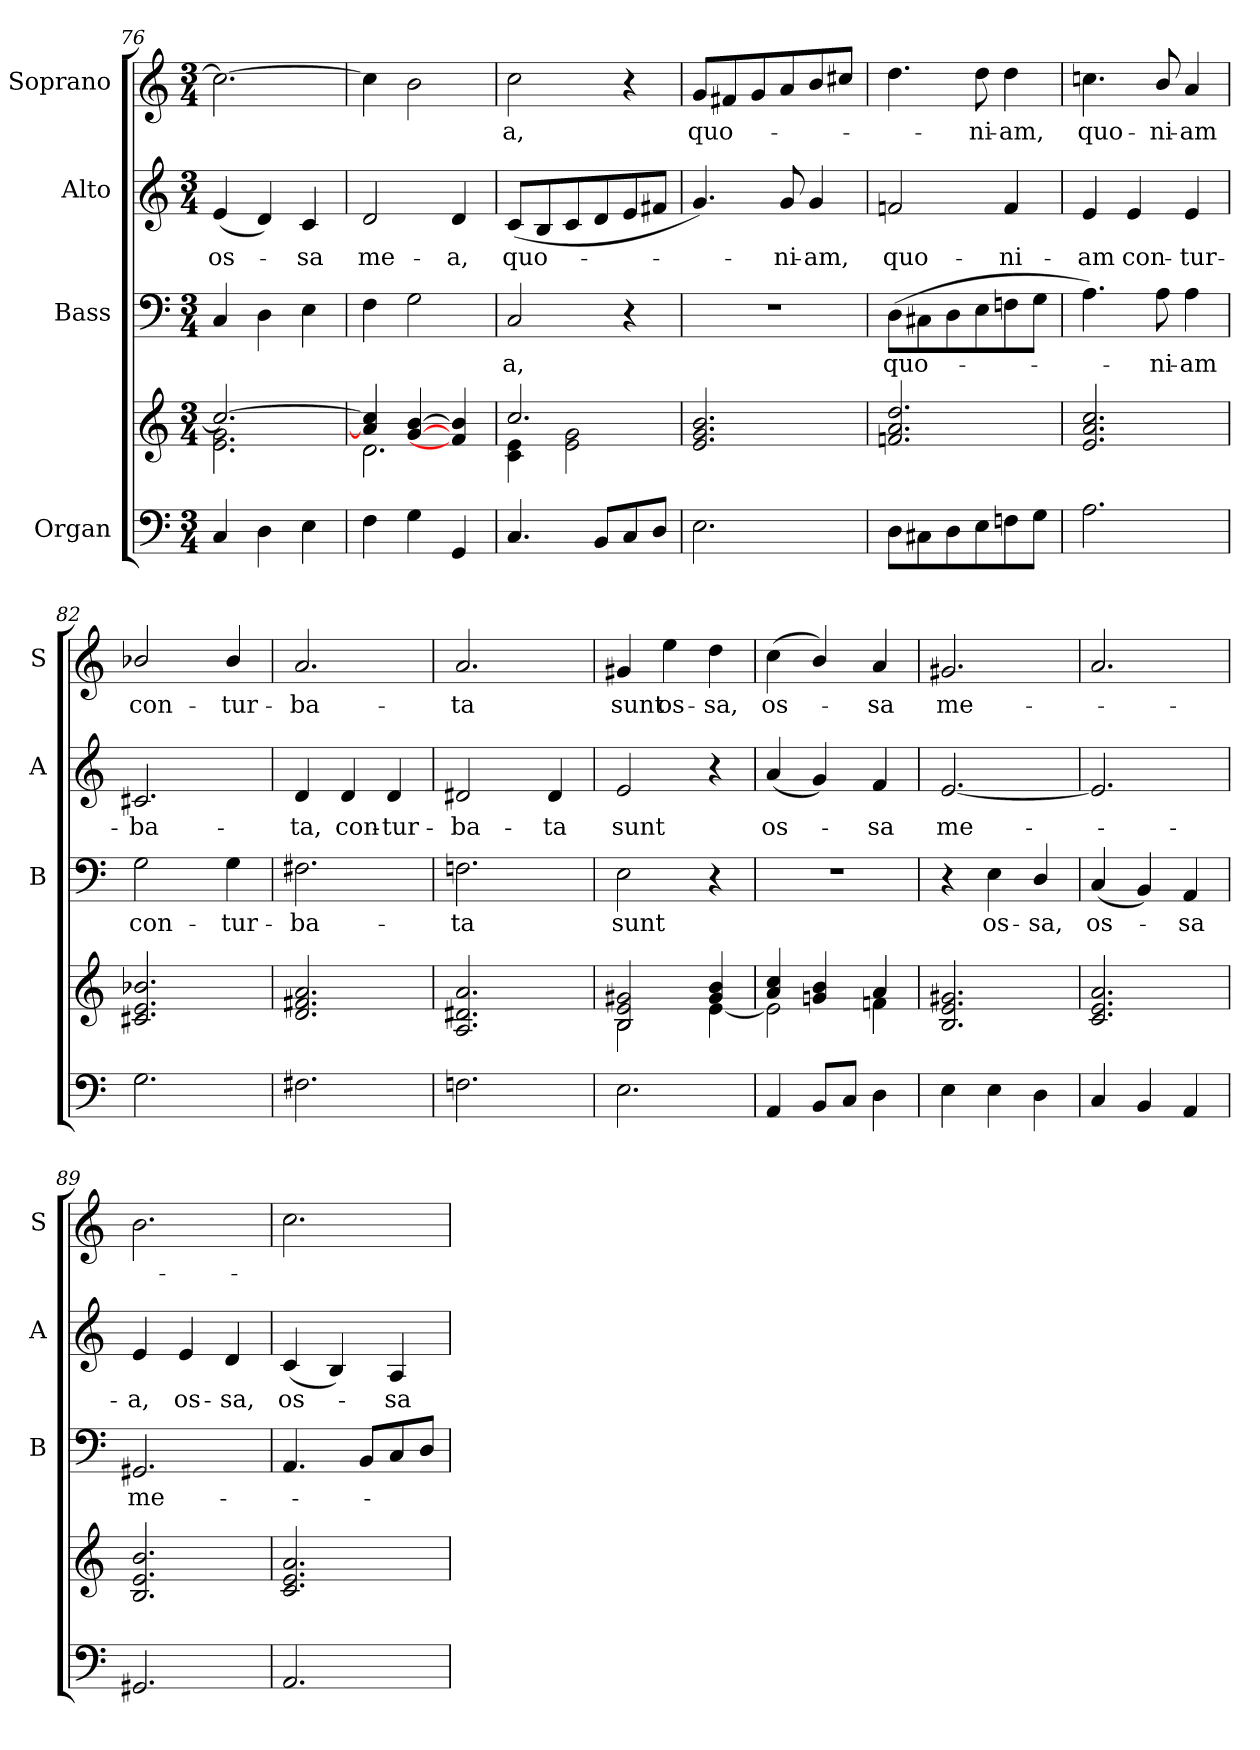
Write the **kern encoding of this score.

**kern	**kern	**kern	**text	**kern	**text	**kern	**text
*part4	*part4	*part3	*part3	*part2	*part2	*part1	*part1
*staff5	*staff4	*staff3	*staff3	*staff2	*staff2	*staff1	*staff1
*I"Organ	*	*I"Bass	*	*I"Alto	*	*I"Soprano	*
*	*	*I'B	*	*I'A	*	*I'S	*
*clefF4	*clefG2	*clefF4	*	*clefG2	*	*clefG2	*
*k[]	*k[]	*k[]	*	*k[]	*	*k[]	*
*C:	*C:	*C:	*	*C:	*	*C:	*
*M3/4	*M3/4	*M3/4	*	*M3/4	*	*M3/4	*
=76	=76	=76	=76	=76	=76	=76	=76
*	*^	*	*	*	*	*	*
*	*	*^	*	*	*	*	*	*
!	!	!	!LO:N:vis=1	!	!	!	!LO:LY:b	!	!
4C	2.cc/_	2.e\ 2.g\	2.ryy	4C	.	(<4e	os-	2.cc_	.
4D	.	.	.	4D	.	4d)	.	.	.
!	!	!	!	!	!	!	!LO:LY:b	!	!
4E	.	.	.	4E	.	4c	sa	.	.
=77	=77	=77	=77	=77	=77	=77	=77	=77	=77
!	!	!	!LO:N:vis=1	!	!	!	!LO:LY:b	!	!
4F	4a/] 4cc/]	2.d\	2.ryy	4F	.	2d	me-	4cc]	.
4G	[4g/ [4b/	.	.	2G	.	.	.	2b	.
!	!	!	!	!	!	!	!LO:LY:b	!	!
4GG	4f/] 4b/]	.	.	.	.	4d	-a,	.	.
=78	=78	=78	=78	=78	=78	=78	=78	=78	=78
!	!	!	!LO:N:vis=1	!	!LO:LY:b	!	!LO:LY:b	!	!LO:LY:b
4.C	2.cc/	4c\ 4e\	2.ryy	2C	a,	(<8cL	quo-	2cc	a,
.	.	.	.	.	.	8B	.	.	.
.	.	2e\ 2g\	.	.	.	8c	.	.	.
8BBL	.	.	.	.	.	8d	.	.	.
8C	.	.	.	4r	.	8e	.	4r	.
8DJ	.	.	.	.	.	8f#XJ	.	.	.
=79	=79	=79	=79	=79	=79	=79	=79	=79	=79
!	!	!	!LO:N:vis=1	!LO:N:vis=1	!	!	!	!	!LO:LY:b
2.E	2.e/ 2.g/ 2.b/	4ryy	2.ryy	2.r	.	4.g)	.	8gL	quo-
.	.	.	.	.	.	.	.	8f#X	.
.	.	4ryy	.	.	.	.	.	8g	.
!	!	!	!	!	!	!	!LO:LY:b	!	!
.	.	.	.	.	.	8g	ni-	8a	.
!	!	!	!	!	!	!	!LO:LY:b	!	!
.	.	4ryy	.	.	.	4g	-am,	8b	.
.	.	.	.	.	.	.	.	8cc#XJ	.
!!LO:LB:g=z
=80	=80	=80	=80	=80	=80	=80	=80	=80	=80
!	!	!	!LO:N:vis=1	!	!LO:LY:b	!	!LO:LY:b	!	!
8DL	2.fn/ 2.a/ 2.dd/	4ryy	2.ryy	(>8DL	quo-	2fn	quo-	4.dd	.
8C#X	.	.	.	8C#X	.	.	.	.	.
8D	.	4ryy	.	8D	.	.	.	.	.
!	!	!	!	!	!	!	!	!	!LO:LY:b
8E	.	.	.	8E	.	.	.	8dd	ni-
!	!	!	!	!	!	!	!LO:LY:b	!	!LO:LY:b
8Fn	.	4ryy	.	8Fn	.	4f	-ni-	4dd	-am,
8GJ	.	.	.	8GJ	.	.	.	.	.
=81	=81	=81	=81	=81	=81	=81	=81	=81	=81
!	!	!	!LO:N:vis=1	!	!	!	!LO:LY:b	!	!LO:LY:b
2.A	2.e/ 2.a/ 2.cc/	4ryy	2.ryy	4.A)	.	4e	-am	4.ccn	quo-
!	!	!	!	!	!	!	!LO:LY:b	!	!
.	.	4ryy	.	.	.	4e	con-	.	.
!	!	!	!	!	!LO:LY:b	!	!	!	!LO:LY:b
.	.	.	.	8A	ni-	.	.	8b/	-ni-
!	!	!	!	!	!LO:LY:b	!	!LO:LY:b	!	!LO:LY:b
.	.	4ryy	.	4A	-am	4e	-tur-	4a	-am
=82	=82	=82	=82	=82	=82	=82	=82	=82	=82
!	!	!	!LO:N:vis=1	!	!LO:LY:b	!	!LO:LY:b	!	!LO:LY:b
2.G	2.c#X/ 2.e/ 2.b-X/	4ryy	2.ryy	2G	con-	2.c#X	-ba-	2b-X/	con-
.	.	4ryy	.	.	.	.	.	.	.
!	!	!	!	!	!LO:LY:b	!	!	!	!LO:LY:b
.	.	4ryy	.	4G	-tur-	.	.	4b-/	-tur-
=83	=83	=83	=83	=83	=83	=83	=83	=83	=83
!	!	!	!LO:N:vis=1	!	!LO:LY:b	!	!LO:LY:b	!	!LO:LY:b
2.F#X	2.d/ 2.f#X/ 2.a/	4ryy	2.ryy	2.F#X	-ba-	4d	-ta,	2.a	-ba-
!	!	!	!	!	!	!	!LO:LY:b	!	!
.	.	4ryy	.	.	.	4d	con-	.	.
!	!	!	!	!	!	!	!LO:LY:b	!	!
.	.	4ryy	.	.	.	4d	-tur-	.	.
=84	=84	=84	=84	=84	=84	=84	=84	=84	=84
!	!	!	!LO:N:vis=1	!	!LO:LY:b	!	!LO:LY:b	!	!LO:LY:b
2.Fn	2.A/ 2.d#X/ 2.a/	4ryy	2.ryy	2.Fn	-ta	2d#X	-ba-	2.a	-ta
.	.	4ryy	.	.	.	.	.	.	.
!	!	!	!	!	!	!	!LO:LY:b	!	!
.	.	4ryy	.	.	.	4d#	-ta	.	.
=85	=85	=85	=85	=85	=85	=85	=85	=85	=85
!	!	!	!LO:N:vis=1	!	!LO:LY:b	!	!LO:LY:b	!	!LO:LY:b
2.E	2B/ 2e/ 2g#X/	2B\	2.ryy	2E	sunt	2e	sunt	4g#X	sunt
!	!	!	!	!	!	!	!	!	!LO:LY:b
.	.	.	.	.	.	.	.	4ee	os-
!	!	!	!	!	!	!	!	!	!LO:LY:b
.	4g#/ 4b/	[4e\	.	4r	.	4r	.	4dd	-sa,
=86	=86	=86	=86	=86	=86	=86	=86	=86	=86
!	!	!	!LO:N:vis=1	!LO:N:vis=1	!	!	!LO:LY:b	!	!LO:LY:b
4AA	4a/ 4cc/	2e\]	2.ryy	2.r	.	(<4a	os-	(<4cc	os-
8BBL	4gn/ 4b/	.	.	.	.	4g)	.	4b/)	.
8CJ	.	.	.	.	.	.	.	.	.
!	!	!	!	!	!	!	!LO:LY:b	!	!LO:LY:b
4D	4a/	4fn\	.	.	.	4f	sa	4a	sa
=87	=87	=87	=87	=87	=87	=87	=87	=87	=87
!	!	!	!LO:N:vis=1	!	!	!	!LO:LY:b	!	!LO:LY:b
4E	2.B/ 2.e/ 2.g#X/	4ryy	2.ryy	4r	.	[2.e	me-	2.g#X	me-
!	!	!	!	!	!LO:LY:b	!	!	!	!
4E	.	4ryy	.	4E	os-	.	.	.	.
!	!	!	!	!	!LO:LY:b	!	!	!	!
4D	.	4ryy	.	4D/	-sa,	.	.	.	.
!!LO:LB:g=z
=88	=88	=88	=88	=88	=88	=88	=88	=88	=88
!	!	!	!LO:N:vis=1	!	!LO:LY:b	!	!	!	!
4C	2.c/ 2.e/ 2.a/	4ryy	2.ryy	(<4C	os-	2.e]	.	2.a	.
4BB	.	4ryy	.	4BB)	.	.	.	.	.
!	!	!	!	!	!LO:LY:b	!	!	!	!
4AA	.	4ryy	.	4AA	sa	.	.	.	.
=89	=89	=89	=89	=89	=89	=89	=89	=89	=89
!	!	!	!LO:N:vis=1	!	!LO:LY:b	!	!LO:LY:b	!	!
2.GG#X	2.B/ 2.e/ 2.b/	4ryy	2.ryy	2.GG#X	me-	4e	a,	2.b	.
!	!	!	!	!	!	!	!LO:LY:b	!	!
.	.	4ryy	.	.	.	4e	os-	.	.
!	!	!	!	!	!	!	!LO:LY:b	!	!
.	.	4ryy	.	.	.	4d	-sa,	.	.
=90	=90	=90	=90	=90	=90	=90	=90	=90	=90
!	!	!	!	!	!	!	!LO:LY:b	!	!
2.AA	2.c/ 2.e/ 2.a/	4ryy	4ryy	4.AA	.	(<4c	os-	2.cc	.
.	.	4ryy	4ryy	.	.	4B)	.	.	.
.	.	.	.	8BBL	.	.	.	.	.
!	!	!	!	!	!	!	!LO:LY:b	!	!
.	.	4ryy	4ryy	8C	.	4A	sa	.	.
.	.	.	.	8DJ	.	.	.	.	.
*	*v	*v	*v	*	*	*	*	*	*
=	=	=	=	=	=	=	=
*-	*-	*-	*-	*-	*-	*-	*-
